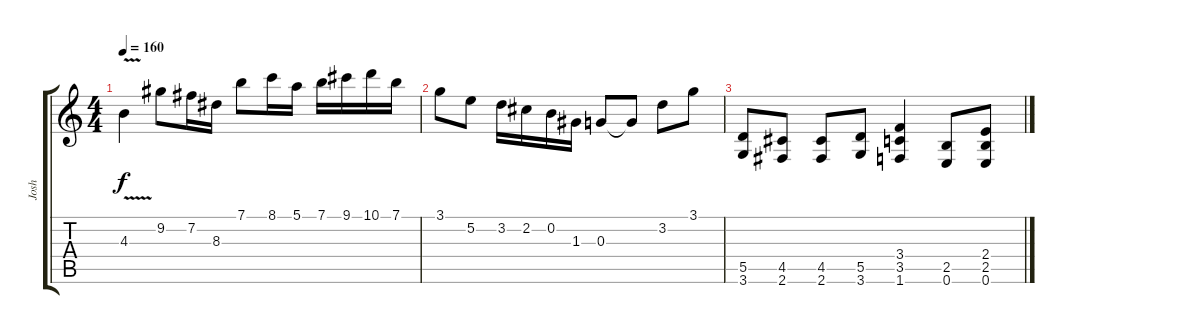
\track ("Josh" "Josh") {instrument distortionguitar}
\staff {score tabs}
\tuning (E4 B3 G3 D3 A2 E2) {hide}
\ts (4 4)
\tempo 160
\clef g2
\ks c
4.3{v}.4{dy f} 9.2.8 7.2.16 8.3.16 7.1.8 8.1.16 5.1.16 7.1.16 9.1.16 10.1.16 7.1.16 |
3.1.8 5.2.8 3.2.16 2.2.16 0.2.16 1.3.16 0.3.8 0.3{t}.8 3.2.8 3.1.8 |
(5.5 3.6).8 (4.5 2.6).8 (4.5 2.6).8 (5.5 3.6).8 (3.4 3.5 1.6).4 (2.5 0.6).8 (2.4 2.5 0.6).8
